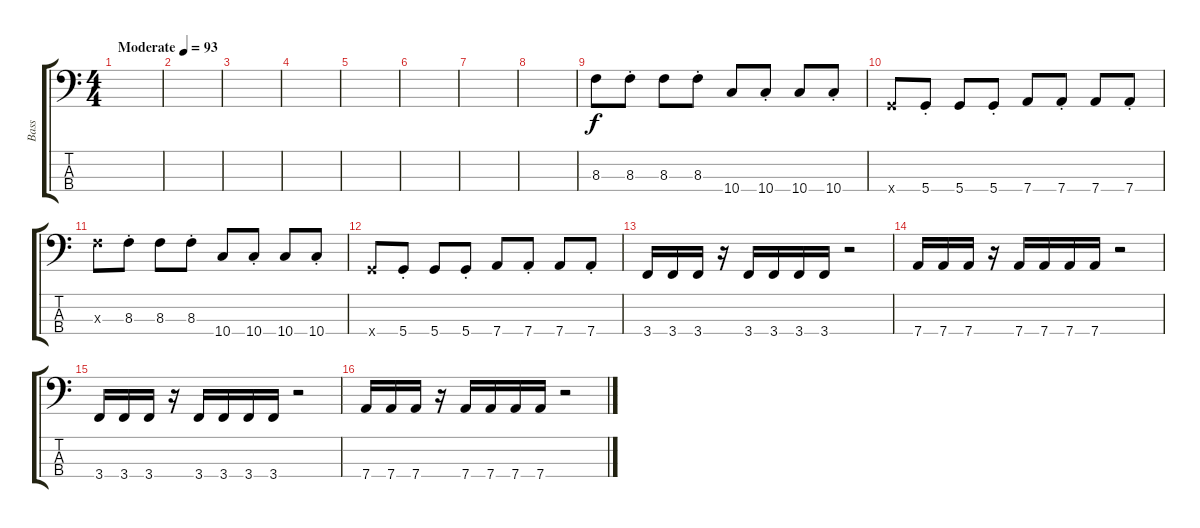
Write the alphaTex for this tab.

\track ("Bass" "Bass") {instrument electricbassfinger}
\staff {score tabs}
\tuning (G2 D2 A1 D1) {hide}
\ts (4 4)
\tempo (93 "Moderate")
\clef f4
\ks c
|
|
|
|
|
|
|
|
8.3.8 8.3{st}.8 8.3.8 8.3{st}.8 10.4.8 10.4{st}.8 10.4.8 10.4{st}.8 |
5.4{x}.8 5.4{st}.8 5.4.8 5.4{st}.8 7.4.8 7.4{st}.8 7.4.8 7.4{st}.8 |
8.3{x}.8 8.3{st}.8 8.3.8 8.3{st}.8 10.4.8 10.4{st}.8 10.4.8 10.4{st}.8 |
5.4{x}.8 5.4{st}.8 5.4.8 5.4{st}.8 7.4.8 7.4{st}.8 7.4.8 7.4{st}.8 |
3.4.16 3.4.16 3.4.16 r.16 3.4.16 3.4.16 3.4.16 3.4.16 r.2 |
7.4.16 7.4.16 7.4.16 r.16 7.4.16 7.4.16 7.4.16 7.4.16 r.2 |
3.4.16 3.4.16 3.4.16 r.16 3.4.16 3.4.16 3.4.16 3.4.16 r.2 |
7.4.16 7.4.16 7.4.16 r.16 7.4.16 7.4.16 7.4.16 7.4.16 r.2
